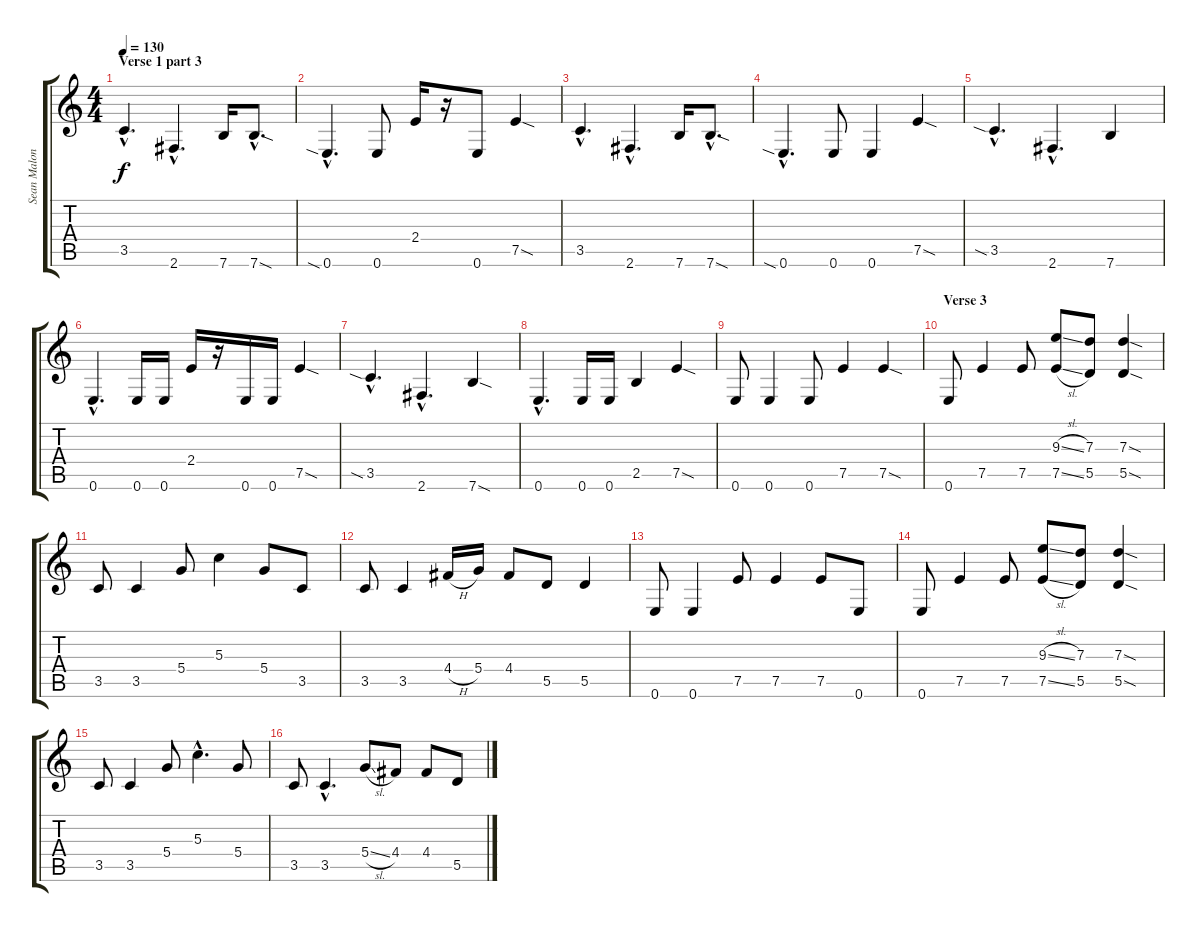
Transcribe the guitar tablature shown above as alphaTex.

\track ("Sean Malone" "Sean Malon") {instrument fretlessbass}
\staff {score tabs}
\tuning (E4 B3 G3 D3 A2 E2) {hide}
\ts (4 4)
\section ("" "Verse 1 part 3")
\tempo 130
\clef g2
\ks c
3.5{hac}.4{d dy f} 2.6{hac}.4{d} 7.6.16 7.6{sod hac}.8{d} |
0.6{sia hac}.4{d} 0.6.8 2.4.16 r.16 0.6.8 7.5{sod}.4 |
3.5{hac}.4{d} 2.6{hac}.4{d} 7.6.16 7.6{sod hac}.8{d} |
0.6{sia hac}.4{d} 0.6.8 0.6.4 7.5{sod}.4 |
3.5{sia hac}.4{d} 2.6{hac}.4{d} 7.6.4 |
0.6{hac}.4{d} 0.6.16 0.6.16 2.4.16 r.16 0.6.16 0.6.16 7.5{sod}.4 |
3.5{sia hac}.4{d} 2.6{hac}.4{d} 7.6{sod}.4 |
0.6{hac}.4{d} 0.6.16 0.6.16 2.5.4 7.5{sod}.4 |
0.6.8 0.6.4 0.6.8 7.5.4 7.5{sod}.4 |
\section ("" "Verse 3")
0.6.8 7.5.4 7.5.8 (9.3{sl} 7.5{sl}).8 (7.3 5.5).8 (7.3{sod} 5.5{sod}).4 |
3.5.8 3.5.4 5.4.8 5.3.4 5.4.8 3.5.8 |
3.5.8 3.5.4 4.4{h}.16 5.4.16 4.4.8 5.5.8 5.5.4 |
0.6.8 0.6.4 7.5.8 7.5.4 7.5.8 0.6.8 |
0.6.8 7.5.4 7.5.8 (9.3{sl} 7.5{sl}).8 (7.3 5.5).8 (7.3{sod} 5.5{sod}).4 |
3.5.8 3.5.4 5.4.8 5.3{hac}.4{d} 5.4.8 |
3.5.8 3.5{hac}.4{d} 5.4{sl}.8 4.4.8 4.4.8 5.5.8
